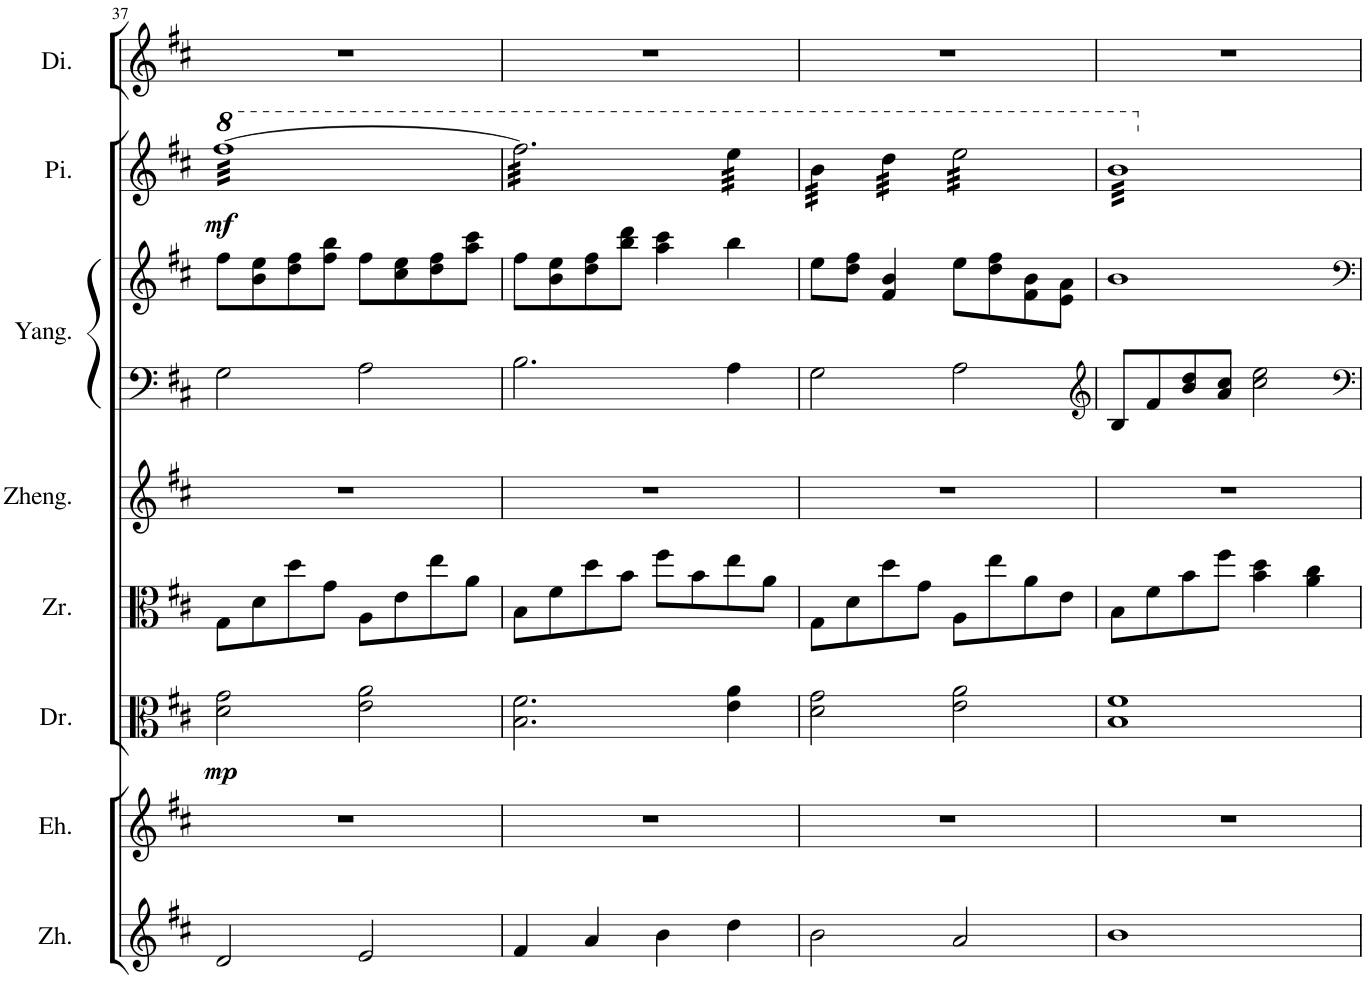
**kern	**kern	**kern	**dynam	**kern	**kern	**kern	**kern	**kern	**dynam	**kern
*part8	*part7	*part6	*part6	*part5	*part4	*part3	*part3	*part2	*part2	*part1
*staff9	*staff8	*staff7	*staff7	*staff6	*staff5	*staff4	*staff3	*staff2	*staff2	*staff1
*I"中胡	*I"二胡	*I"大阮	*	*I"中阮	*I"古筝	*I"扬琴	*	*I"琵琶	*	*I"笛箫
!!LO:PB:g=z
*clefG2	*clefG2	*clefC3	*	*clefC3	*clefG2	*clefF4	*clefG2	*clefG2	*	*clefG2
*	*	*Trd7c12	*	*	*	*	*	*	*	*Trd-7c-12
*k[f#c#]	*k[f#c#]	*k[f#c#]	*	*k[f#c#]	*k[f#c#]	*k[f#c#]	*k[f#c#]	*k[f#c#]	*	*k[f#c#]
*M4/4	*M4/4	*M4/4	*	*M4/4	*M4/4	*M4/4	*M4/4	*M4/4	*	*M4/4
*	*	*	*	*	*	*	*	*8va	*	*
=37	=37	=37	=37	=37	=37	=37	=37	=37	=37	=37
!	!	!	!LO:DY:b	!	!	!	!	!	!LO:DY:b	!
*	*	*	*	*	*	*	*	*tremolo	*	*
2d/	1r	2d\ 2g\	mp	8G\L	1r	2G\	8ff#\L	[32fff#LLL	mf	1r
.	.	.	.	.	.	.	.	32fff#	.	.
.	.	.	.	.	.	.	.	32fff#	.	.
.	.	.	.	.	.	.	.	32fff#	.	.
.	.	.	.	8d\	.	.	8b\ 8ee\	32fff#	.	.
.	.	.	.	.	.	.	.	32fff#	.	.
.	.	.	.	.	.	.	.	32fff#	.	.
.	.	.	.	.	.	.	.	32fff#	.	.
.	.	.	.	8dd\	.	.	8dd\ 8ff#\	32fff#	.	.
.	.	.	.	.	.	.	.	32fff#	.	.
.	.	.	.	.	.	.	.	32fff#	.	.
.	.	.	.	.	.	.	.	32fff#	.	.
.	.	.	.	8g\J	.	.	8ff#\ 8bb\J	32fff#	.	.
.	.	.	.	.	.	.	.	32fff#	.	.
.	.	.	.	.	.	.	.	32fff#	.	.
.	.	.	.	.	.	.	.	32fff#	.	.
2e/	.	2e\ 2a\	.	8A\L	.	2A\	8ff#\L	32fff#	.	.
.	.	.	.	.	.	.	.	32fff#	.	.
.	.	.	.	.	.	.	.	32fff#	.	.
.	.	.	.	.	.	.	.	32fff#	.	.
.	.	.	.	8e\	.	.	8cc#\ 8ee\	32fff#	.	.
.	.	.	.	.	.	.	.	32fff#	.	.
.	.	.	.	.	.	.	.	32fff#	.	.
.	.	.	.	.	.	.	.	32fff#	.	.
.	.	.	.	8ee\	.	.	8dd\ 8ff#\	32fff#	.	.
.	.	.	.	.	.	.	.	32fff#	.	.
.	.	.	.	.	.	.	.	32fff#	.	.
.	.	.	.	.	.	.	.	32fff#	.	.
.	.	.	.	8a\J	.	.	8aa\ 8ccc#\J	32fff#	.	.
.	.	.	.	.	.	.	.	32fff#	.	.
.	.	.	.	.	.	.	.	32fff#	.	.
.	.	.	.	.	.	.	.	32fff#JJJ	.	.
=38	=38	=38	=38	=38	=38	=38	=38	=38	=38	=38
4f#/	1r	2.B\ 2.f#\	.	8B\L	1r	2.B\	8ff#\L	32fff#\]LLL	.	1r
.	.	.	.	.	.	.	.	32fff#\	.	.
.	.	.	.	.	.	.	.	32fff#\	.	.
.	.	.	.	.	.	.	.	32fff#\	.	.
.	.	.	.	8f#\	.	.	8b\ 8ee\	32fff#\	.	.
.	.	.	.	.	.	.	.	32fff#\	.	.
.	.	.	.	.	.	.	.	32fff#\	.	.
.	.	.	.	.	.	.	.	32fff#\	.	.
4a/	.	.	.	8dd\	.	.	8dd\ 8ff#\	32fff#\	.	.
.	.	.	.	.	.	.	.	32fff#\	.	.
.	.	.	.	.	.	.	.	32fff#\	.	.
.	.	.	.	.	.	.	.	32fff#\	.	.
.	.	.	.	8b\J	.	.	8bb\ 8ddd\J	32fff#\	.	.
.	.	.	.	.	.	.	.	32fff#\	.	.
.	.	.	.	.	.	.	.	32fff#\	.	.
.	.	.	.	.	.	.	.	32fff#\	.	.
4b\	.	.	.	8ff#\L	.	.	4aa\ 4ccc#\	32fff#\	.	.
.	.	.	.	.	.	.	.	32fff#\	.	.
.	.	.	.	.	.	.	.	32fff#\	.	.
.	.	.	.	.	.	.	.	32fff#\	.	.
.	.	.	.	8b\	.	.	.	32fff#\	.	.
.	.	.	.	.	.	.	.	32fff#\	.	.
.	.	.	.	.	.	.	.	32fff#\	.	.
.	.	.	.	.	.	.	.	32fff#\JJJ	.	.
4dd\	.	4e\ 4a\	.	8ee\	.	4A\	4bb\	32eee\LLL	.	.
.	.	.	.	.	.	.	.	32eee\	.	.
.	.	.	.	.	.	.	.	32eee\	.	.
.	.	.	.	.	.	.	.	32eee\	.	.
.	.	.	.	8a\J	.	.	.	32eee\	.	.
.	.	.	.	.	.	.	.	32eee\	.	.
.	.	.	.	.	.	.	.	32eee\	.	.
.	.	.	.	.	.	.	.	32eee\JJJ	.	.
=39	=39	=39	=39	=39	=39	=39	=39	=39	=39	=39
2b\	1r	2d\ 2g\	.	8G\L	1r	2G\	8ee\L	32bb\LLL	.	1r
.	.	.	.	.	.	.	.	32bb\	.	.
.	.	.	.	.	.	.	.	32bb\	.	.
.	.	.	.	.	.	.	.	32bb\	.	.
.	.	.	.	8d\	.	.	8dd\ 8ff#\J	32bb\	.	.
.	.	.	.	.	.	.	.	32bb\	.	.
.	.	.	.	.	.	.	.	32bb\	.	.
.	.	.	.	.	.	.	.	32bb\JJJ	.	.
.	.	.	.	8dd\	.	.	4f#/ 4b/	32ddd\LLL	.	.
.	.	.	.	.	.	.	.	32ddd\	.	.
.	.	.	.	.	.	.	.	32ddd\	.	.
.	.	.	.	.	.	.	.	32ddd\	.	.
.	.	.	.	8g\J	.	.	.	32ddd\	.	.
.	.	.	.	.	.	.	.	32ddd\	.	.
.	.	.	.	.	.	.	.	32ddd\	.	.
.	.	.	.	.	.	.	.	32ddd\JJJ	.	.
2a/	.	2e\ 2a\	.	8A\L	.	2A\	8ee\L	32eee\LLL	.	.
.	.	.	.	.	.	.	.	32eee\	.	.
.	.	.	.	.	.	.	.	32eee\	.	.
.	.	.	.	.	.	.	.	32eee\	.	.
.	.	.	.	8ee\	.	.	8dd\ 8ff#\	32eee\	.	.
.	.	.	.	.	.	.	.	32eee\	.	.
.	.	.	.	.	.	.	.	32eee\	.	.
.	.	.	.	.	.	.	.	32eee\	.	.
.	.	.	.	8a\	.	.	8f#\ 8b\	32eee\	.	.
.	.	.	.	.	.	.	.	32eee\	.	.
.	.	.	.	.	.	.	.	32eee\	.	.
.	.	.	.	.	.	.	.	32eee\	.	.
.	.	.	.	8e\J	.	.	8e\ 8a\J	32eee\	.	.
.	.	.	.	.	.	.	.	32eee\	.	.
.	.	.	.	.	.	.	.	32eee\	.	.
.	.	.	.	.	.	.	.	32eee\JJJ	.	.
=40	=40	=40	=40	=40	=40	=40	=40	=40	=40	=40
*	*	*	*	*	*	*clefG2	*	*	*	*
1b	1r	1B 1f#	.	8B\L	1r	8B/L	1b	32bbLLL	.	1r
.	.	.	.	.	.	.	.	32bb	.	.
.	.	.	.	.	.	.	.	32bb	.	.
.	.	.	.	.	.	.	.	32bb	.	.
.	.	.	.	8f#\	.	8f#/	.	32bb	.	.
.	.	.	.	.	.	.	.	32bb	.	.
.	.	.	.	.	.	.	.	32bb	.	.
.	.	.	.	.	.	.	.	32bb	.	.
.	.	.	.	8b\	.	8b/ 8dd/	.	32bb	.	.
.	.	.	.	.	.	.	.	32bb	.	.
.	.	.	.	.	.	.	.	32bb	.	.
.	.	.	.	.	.	.	.	32bb	.	.
.	.	.	.	8ff#\J	.	8a/ 8cc#/J	.	32bb	.	.
.	.	.	.	.	.	.	.	32bb	.	.
.	.	.	.	.	.	.	.	32bb	.	.
.	.	.	.	.	.	.	.	32bb	.	.
.	.	.	.	4b\ 4dd\	.	2cc#\ 2ee\	.	32bb	.	.
.	.	.	.	.	.	.	.	32bb	.	.
.	.	.	.	.	.	.	.	32bb	.	.
.	.	.	.	.	.	.	.	32bb	.	.
.	.	.	.	.	.	.	.	32bb	.	.
.	.	.	.	.	.	.	.	32bb	.	.
.	.	.	.	.	.	.	.	32bb	.	.
.	.	.	.	.	.	.	.	32bb	.	.
.	.	.	.	4a\ 4cc#\	.	.	.	32bb	.	.
.	.	.	.	.	.	.	.	32bb	.	.
.	.	.	.	.	.	.	.	32bb	.	.
.	.	.	.	.	.	.	.	32bb	.	.
.	.	.	.	.	.	.	.	32bb	.	.
.	.	.	.	.	.	.	.	32bb	.	.
.	.	.	.	.	.	.	.	32bb	.	.
.	.	.	.	.	.	.	.	32bbJJJ	.	.
*	*	*	*	*	*	*	*	*Xtremolo	*	*
*	*	*	*	*	*	*	*	*X8va	*	*
=	=	=	=	=	=	=	=	=	=	=
*-	*-	*-	*-	*-	*-	*-	*-	*-	*-	*-
